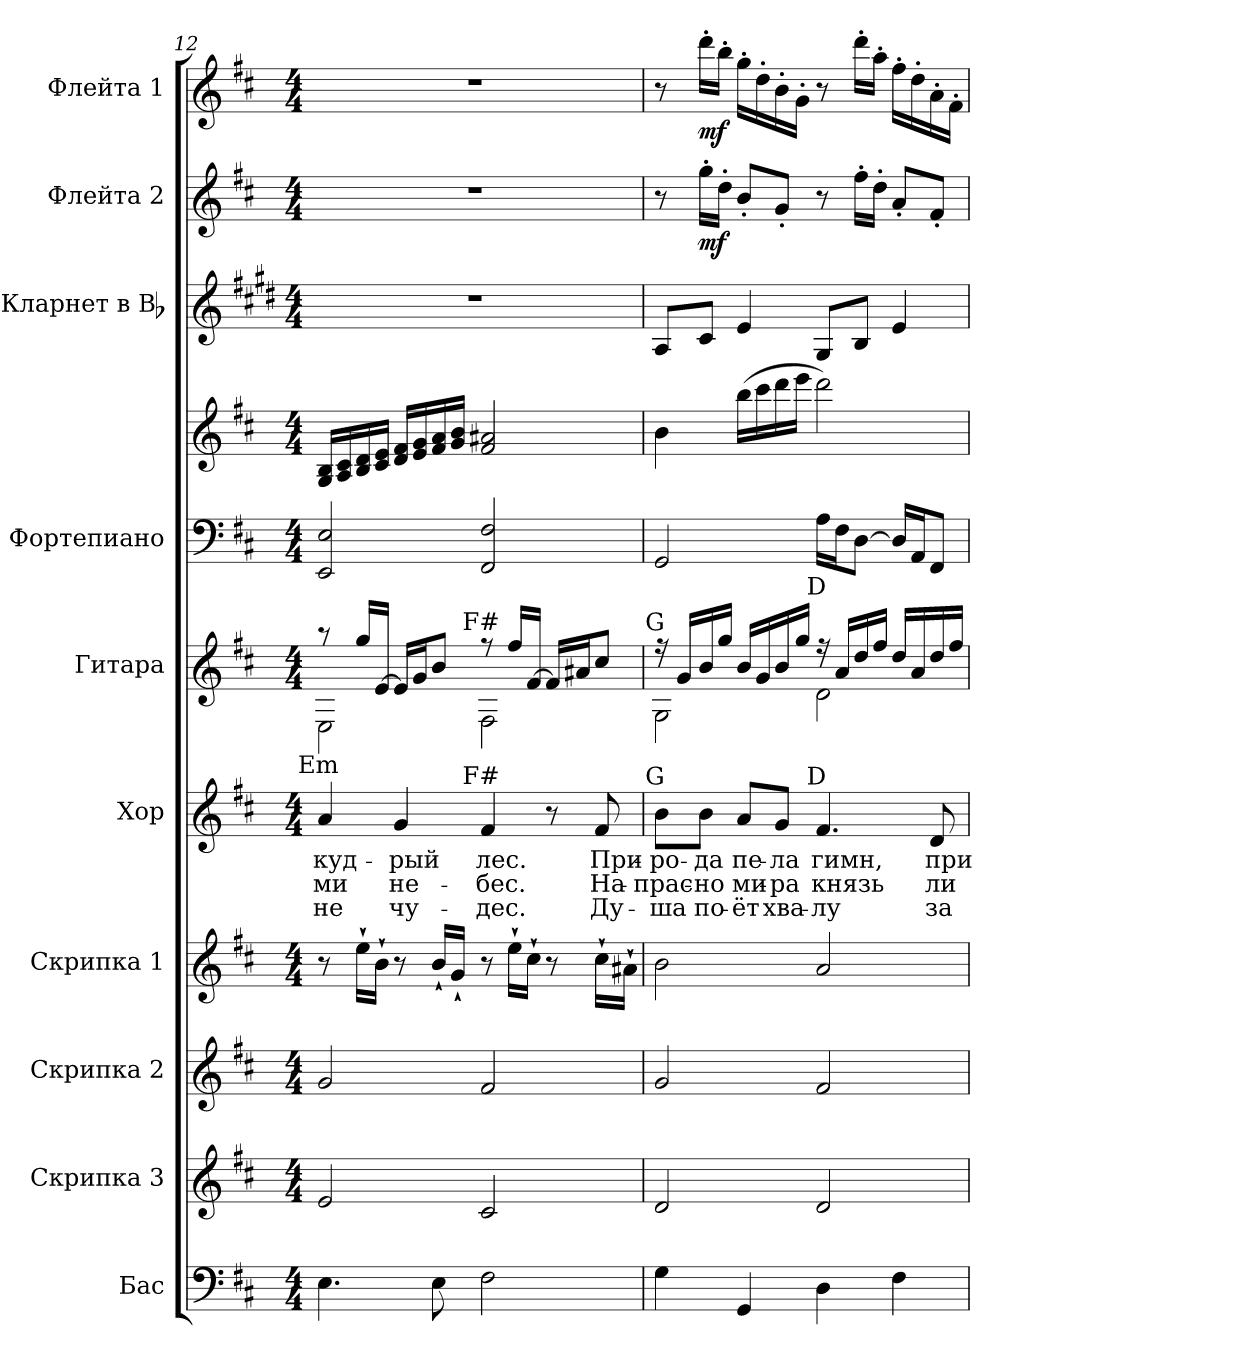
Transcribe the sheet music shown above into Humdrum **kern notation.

**kern	**kern	**kern	**kern	**kern	**text	**text	**text	**kern	**kern	**kern	**kern	**kern	**dynam	**kern	**dynam
*part10	*part9	*part8	*part7	*part6	*part6	*part6	*part6	*part5	*part4	*part4	*part3	*part2	*part2	*part1	*part1
*staff11	*staff10	*staff9	*staff8	*staff7	*staff7	*staff7	*staff7	*staff6	*staff5	*staff4	*staff3	*staff2	*staff2	*staff1	*staff1
*I"Бас	*I"Скрипка 3	*I"Скрипка 2	*I"Скрипка 1	*I"Хор	*	*	*	*I"Гитара	*I"Фортепиано	*	*I"Кларнет в Bb	*I"Флейта 2	*	*I"Флейта 1	*
*clefF4	*clefG2	*clefG2	*clefG2	*clefG2	*	*	*	*clefG2	*clefF4	*clefG2	*clefG2	*clefG2	*	*clefG2	*
*ITrd7c12	*	*	*	*	*	*	*	*ITrd7c12	*	*	*ITrd1c2	*	*	*	*
*k[f#c#]	*k[f#c#]	*k[f#c#]	*k[f#c#]	*k[f#c#]	*	*	*	*k[f#c#]	*k[f#c#]	*k[f#c#]	*k[f#c#]	*k[f#c#]	*	*k[f#c#]	*
*b:	*b:	*b:	*b:	*b:	*	*	*	*b:	*b:	*b:	*b:	*b:	*	*b:	*
*M4/4	*M4/4	*M4/4	*M4/4	*M4/4	*	*	*	*M4/4	*M4/4	*M4/4	*M4/4	*M4/4	*	*M4/4	*
=12	=12	=12	=12	=12	=12	=12	=12	=12	=12	=12	=12	=12	=12	=12	=12
!	!	!	!	!	!	!	!	!LO:TX:a:cj:t=Em	!	!	!	!	!	!	!
!	!	!	!	!LO:TX:a:cj:t=Em	!	!	!	!	!	!	!	!	!	!	!
!	!	!	!	!	!LO:LY:b:color=#000000	!LO:LY:b:color=#000000	!LO:LY:b:color=#000000	!	!	!	!	!	!	!	!
*	*	*	*	*	*	*	*	*^	*	*	*	*	*	*	*
4.EEi\	2ei/	2gi/	8r	4ai/	-куд-	-ми	-не	8r	2EEi\	2EEi/ 2Ei	16Gi/ 16BiLL	1r	1r	.	1r	.
.	.	.	.	.	.	.	.	.	.	.	16Ai/ 16c#i	.	.	.	.	.
.	.	.	16ee`i\LL	.	.	.	.	16gi/LL	.	.	16Bi/ 16di	.	.	.	.	.
.	.	.	16b`i\JJ	.	.	.	.	[>16Ei/JJ	.	.	16c#i/ 16eiJJ	.	.	.	.	.
!	!	!	!	!	!LO:LY:b:color=#000000	!LO:LY:b:color=#000000	!LO:LY:b:color=#000000	!	!	!	!	!	!	!	!	!
.	.	.	8r	4gi/	-рый	не-	чу-	16Ei/LL]	.	.	16di/ 16f#iLL	.	.	.	.	.
.	.	.	.	.	.	.	.	16Gi/J	.	.	16ei/ 16gi	.	.	.	.	.
8EEi\	.	.	16b`i/LL	.	.	.	.	8Bi/J	.	.	16f#i/ 16ai	.	.	.	.	.
.	.	.	16g`i/JJ	.	.	.	.	.	.	.	16gi/ 16biJJ	.	.	.	.	.
!	!	!	!	!	!	!	!	!LO:TX:a:cj:t=F#	!	!	!	!	!	!	!	!
!	!	!	!	!LO:TX:a:cj:t=F#	!	!	!	!	!	!	!	!	!	!	!	!
!	!	!	!	!	!LO:LY:b:color=#000000	!LO:LY:b:color=#000000	!LO:LY:b:color=#000000	!	!	!	!	!	!	!	!	!
2FF#i\	2c#i/	2f#i/	8r	4f#i/	лес.	-бес.	-дес.	8r	2FF#i\	2FF#i/ 2F#i	2f#i/ 2a#Xi	.	.	.	.	.
.	.	.	16ee`i\LL	.	.	.	.	16f#i/LL	.	.	.	.	.	.	.	.
.	.	.	16cc#`i\JJ	.	.	.	.	[>16F#i/JJ	.	.	.	.	.	.	.	.
.	.	.	8r	8r	.	.	.	16F#i/LL]	.	.	.	.	.	.	.	.
.	.	.	.	.	.	.	.	16A#Xi/J	.	.	.	.	.	.	.	.
!	!	!	!	!	!LO:LY:b:color=#000000	!LO:LY:b:color=#000000	!LO:LY:b:color=#000000	!	!	!	!	!	!	!	!	!
.	.	.	16cc#`i\LL	8f#i/	При-	На-	Ду-	8c#i/J	.	.	.	.	.	.	.	.
.	.	.	16a#X`i\JJ	.	.	.	.	.	.	.	.	.	.	.	.	.
!!LO:PB:g=z
=13	=13	=13	=13	=13	=13	=13	=13	=13	=13	=13	=13	=13	=13	=13	=13	=13
!	!	!	!	!	!	!	!	!LO:TX:a:cj:t=G	!	!	!	!	!	!	!	!
!	!	!	!	!LO:TX:a:cj:t=G	!	!	!	!	!	!	!	!	!	!	!	!
!	!	!	!	!	!LO:LY:b:color=#000000	!LO:LY:b:color=#000000	!LO:LY:b:color=#000000	!	!	!	!	!	!	!	!	!
4GGi\	2di/	2gi/	2bi\	8bi\L	-ро-	-прас-	-ша	16r	2GGi\	2GGi/	4bi\	8Gi/L	8r	.	8r	.
.	.	.	.	.	.	.	.	16Gi/LL	.	.	.	.	.	.	.	.
!	!	!	!	!	!LO:LY:b:color=#000000	!LO:LY:b:color=#000000	!LO:LY:b:color=#000000	!	!	!	!	!	!	!	!	!
.	.	.	.	8bi\J	-да	-но	по-	16Bi/	.	.	.	8Bi/J	16gg'i\LL	mf	16ddd'i\LL	mf
.	.	.	.	.	.	.	.	16gi/JJ	.	.	.	.	16dd'i\JJ	.	16bb'i\JJ	.
!	!	!	!	!	!LO:LY:b:color=#000000	!LO:LY:b:color=#000000	!LO:LY:b:color=#000000	!	!	!	!	!	!	!	!	!
4GGGi/	.	.	.	8ai/L	пе-	ми-	-ёт	16Bi/LL	.	.	(16bbi\LL	4di/	8b'i/L	.	16gg'i\LL	.
.	.	.	.	.	.	.	.	16Gi/	.	.	16ccc#i\	.	.	.	16dd'i\	.
!	!	!	!	!	!LO:LY:b:color=#000000	!LO:LY:b:color=#000000	!LO:LY:b:color=#000000	!	!	!	!	!	!	!	!	!
.	.	.	.	8gi/J	-ла	-ра	хва-	16Bi/	.	.	16dddi\	.	8g'i/J	.	16b'i\	.
.	.	.	.	.	.	.	.	16gi/JJ	.	.	16eeei\JJ	.	.	.	16g'i\JJ	.
!	!	!	!	!	!	!	!	!LO:TX:a:cj:t=D	!	!	!	!	!	!	!	!
!	!	!	!	!LO:TX:a:cj:t=D	!	!	!	!	!	!	!	!	!	!	!	!
!	!	!	!	!	!LO:LY:b:color=#000000	!LO:LY:b:color=#000000	!LO:LY:b:color=#000000	!	!	!	!	!	!	!	!	!
4DDi\	2di/	2f#i/	2ai/	4.f#i/	гимн,	князь	-лу	16r	2Di\	16Ai\LL	2dddi\)	8F#i/L	8r	.	8r	.
.	.	.	.	.	.	.	.	16Ai/LL	.	16F#i\J	.	.	.	.	.	.
.	.	.	.	.	.	.	.	16di/	.	[>8Di\J	.	8Ai/J	16ff#'i\LL	.	16ddd'i\LL	.
.	.	.	.	.	.	.	.	16f#i/JJ	.	.	.	.	16dd'i\JJ	.	16aa'i\JJ	.
4FF#i\	.	.	.	.	.	.	.	16di/LL	.	16Di/LL]	.	4di/	8a'i/L	.	16ff#'i\LL	.
.	.	.	.	.	.	.	.	16Ai/	.	16AAi/J	.	.	.	.	16dd'i\	.
!	!	!	!	!	!LO:LY:b:color=#000000	!LO:LY:b:color=#000000	!LO:LY:b:color=#000000	!	!	!	!	!	!	!	!	!
.	.	.	.	8di/	при-	ли-	за	16di/	.	8FF#i/J	.	.	8f#'i/J	.	16a'i\	.
.	.	.	.	.	.	.	.	16f#i/JJ	.	.	.	.	.	.	16f#'i\JJ	.
*	*	*	*	*	*	*	*	*v	*v	*	*	*	*	*	*	*
=	=	=	=	=	=	=	=	=	=	=	=	=	=	=	=
*-	*-	*-	*-	*-	*-	*-	*-	*-	*-	*-	*-	*-	*-	*-	*-
